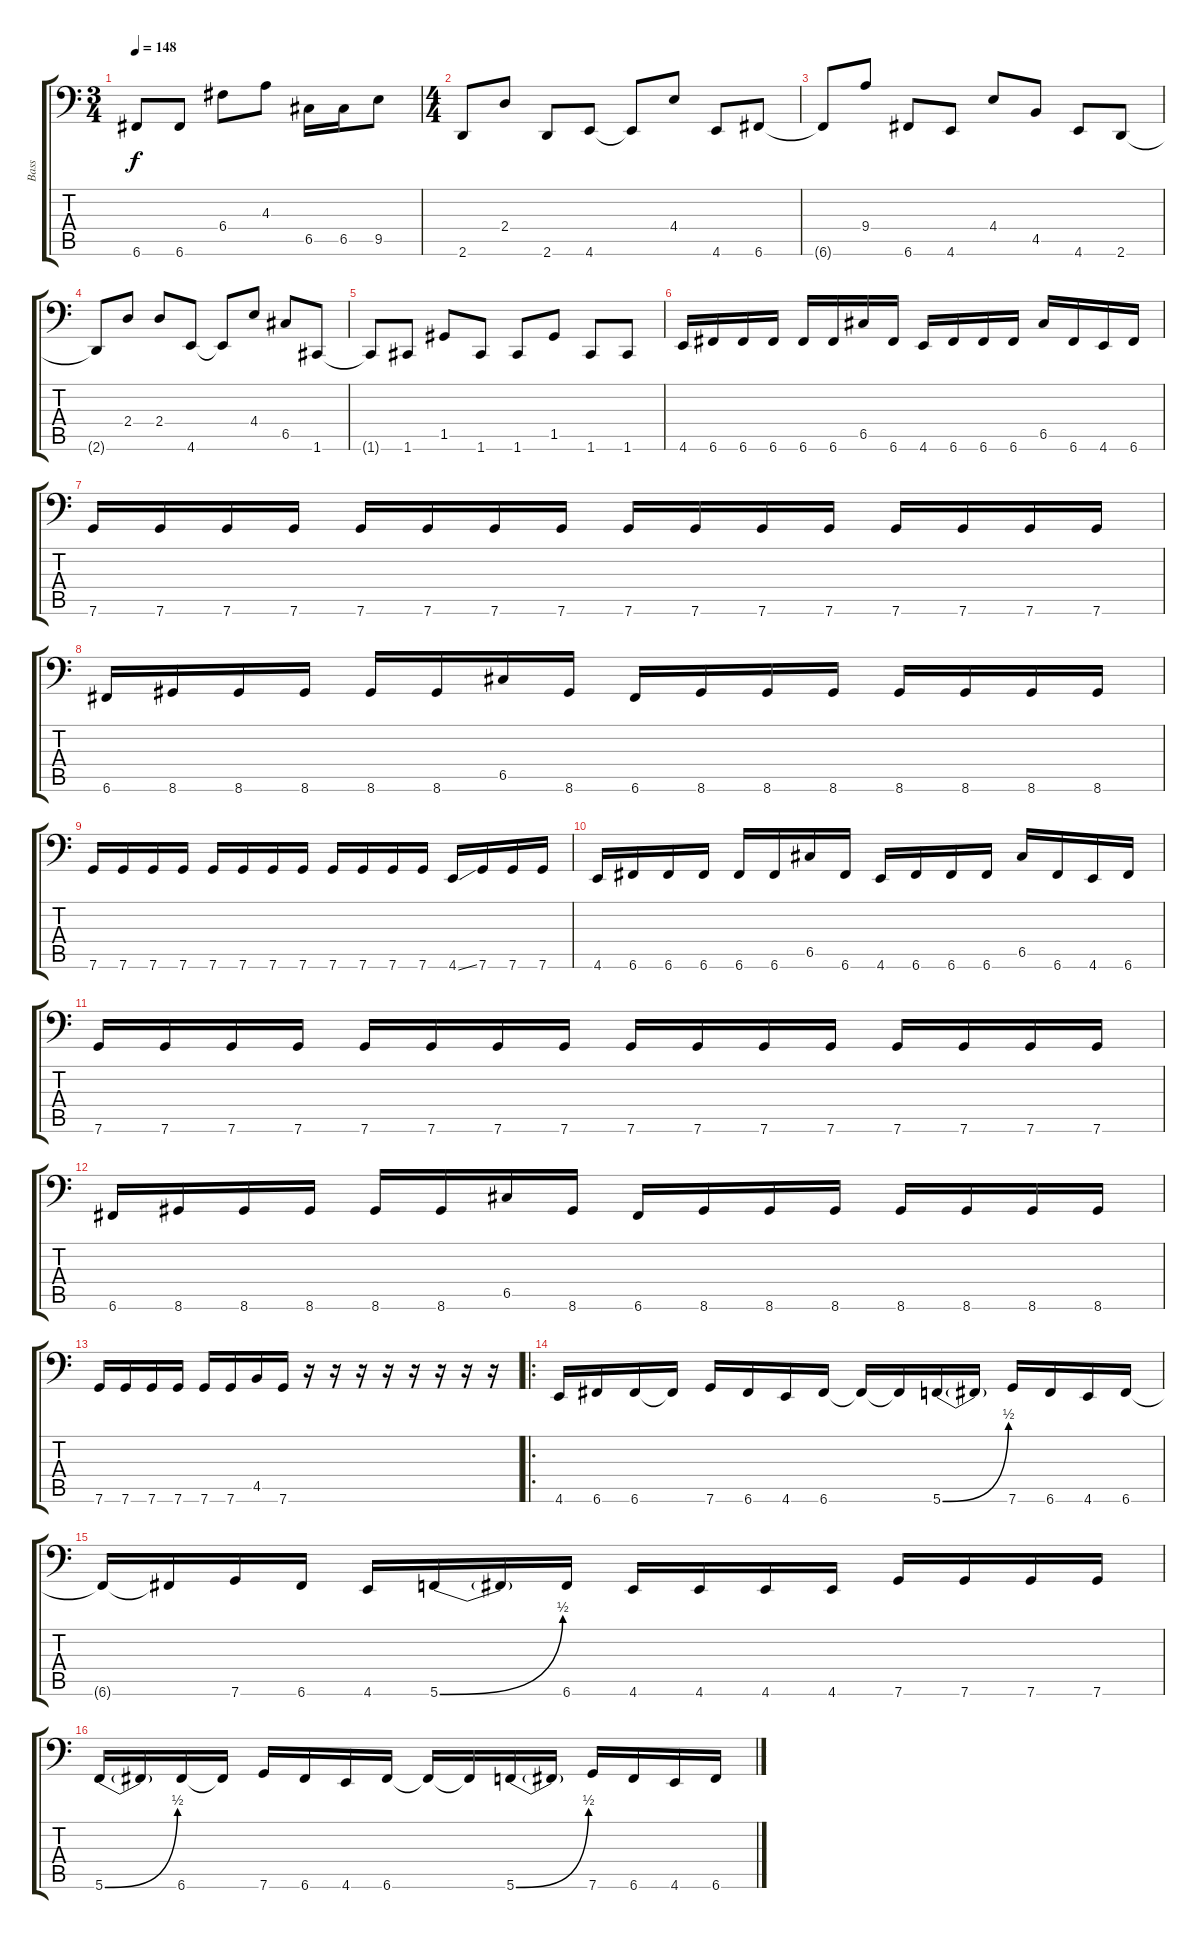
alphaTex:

\track ("Bass" "Bass") {instrument electricbassfinger}
\staff {score tabs}
\tuning (D3 A2 F2 C2 G1 C1) {hide}
\ts (3 4)
\tempo 148
\clef f4
\ks c
6.6{t}.8{dy f} 6.6.8 6.4.8 4.3.8 6.5.16 6.5.16 9.5.8 |
\ts (4 4)
2.6.8 2.4.8 2.6.8 4.6.8 4.6{t}.8 4.4.8 4.6.8 6.6.8 |
6.6{t}.8 9.4.8 6.6.8 4.6.8 4.4.8 4.5.8 4.6.8 2.6.8 |
2.6{t}.8 2.4.8 2.4.8 4.6.8 4.6{t}.8 4.4.8 6.5.8 1.6.8 |
1.6{t}.8 1.6.8 1.5.8 1.6.8 1.6.8 1.5.8 1.6.8 1.6.8 |
4.6.16 6.6.16 6.6.16 6.6.16 6.6.16 6.6.16 6.5.16 6.6.16 4.6.16 6.6.16 6.6.16 6.6.16 6.5.16 6.6.16 4.6.16 6.6.16 |
7.6.16 7.6.16 7.6.16 7.6.16 7.6.16 7.6.16 7.6.16 7.6.16 7.6.16 7.6.16 7.6.16 7.6.16 7.6.16 7.6.16 7.6.16 7.6.16 |
6.6.16 8.6.16 8.6.16 8.6.16 8.6.16 8.6.16 6.5.16 8.6.16 6.6.16 8.6.16 8.6.16 8.6.16 8.6.16 8.6.16 8.6.16 8.6.16 |
7.6.16 7.6.16 7.6.16 7.6.16 7.6.16 7.6.16 7.6.16 7.6.16 7.6.16 7.6.16 7.6.16 7.6.16 4.6{ss}.16 7.6.16 7.6.16 7.6.16 |
4.6.16 6.6.16 6.6.16 6.6.16 6.6.16 6.6.16 6.5.16 6.6.16 4.6.16 6.6.16 6.6.16 6.6.16 6.5.16 6.6.16 4.6.16 6.6.16 |
7.6.16 7.6.16 7.6.16 7.6.16 7.6.16 7.6.16 7.6.16 7.6.16 7.6.16 7.6.16 7.6.16 7.6.16 7.6.16 7.6.16 7.6.16 7.6.16 |
6.6.16 8.6.16 8.6.16 8.6.16 8.6.16 8.6.16 6.5.16 8.6.16 6.6.16 8.6.16 8.6.16 8.6.16 8.6.16 8.6.16 8.6.16 8.6.16 |
7.6.16 7.6.16 7.6.16 7.6.16 7.6.16 7.6.16 4.5.16 7.6.16 r.16 r.16 r.16 r.16 r.16 r.16 r.16 r.16 |
\ro
4.6.16 6.6.16 6.6.16 6.6{t}.16 7.6.16 6.6.16 4.6.16 6.6.16 6.6{t}.16 6.6{t}.16 5.6{be (bend 0 0 60 2)}.16 5.6{t}.16 7.6.16 6.6.16 4.6.16 6.6.16 |
6.6{t}.16 6.6{t}.16 7.6.16 6.6.16 4.6.16 5.6{be (bend 0 0 60 2)}.16 5.6{t}.16 6.6.16 4.6.16 4.6.16 4.6.16 4.6.16 7.6.16 7.6.16 7.6.16 7.6.16 |
5.6{be (bend 0 0 60 2)}.16 5.6{t}.16 6.6.16 6.6{t}.16 7.6.16 6.6.16 4.6.16 6.6.16 6.6{t}.16 6.6{t}.16 5.6{be (bend 0 0 60 2)}.16 5.6{t}.16 7.6.16 6.6.16 4.6.16 6.6.16
